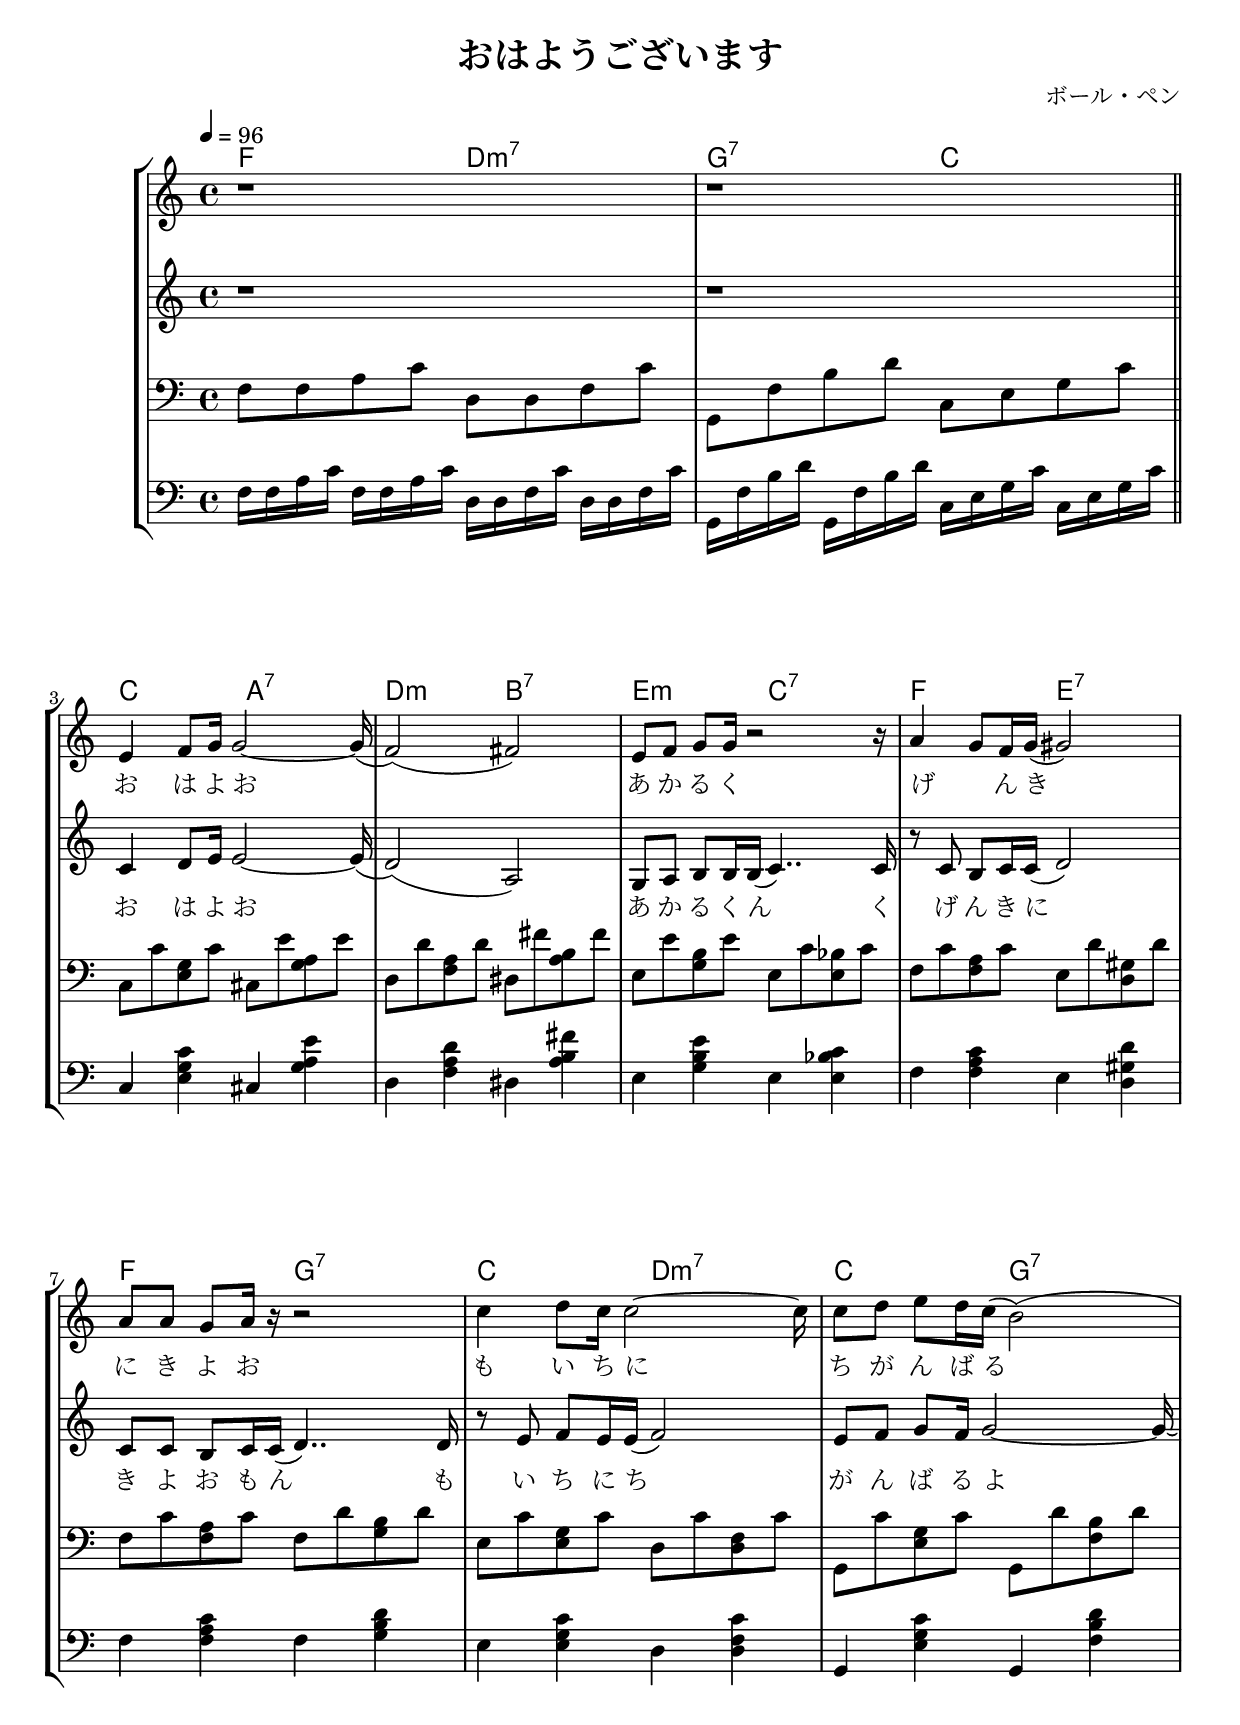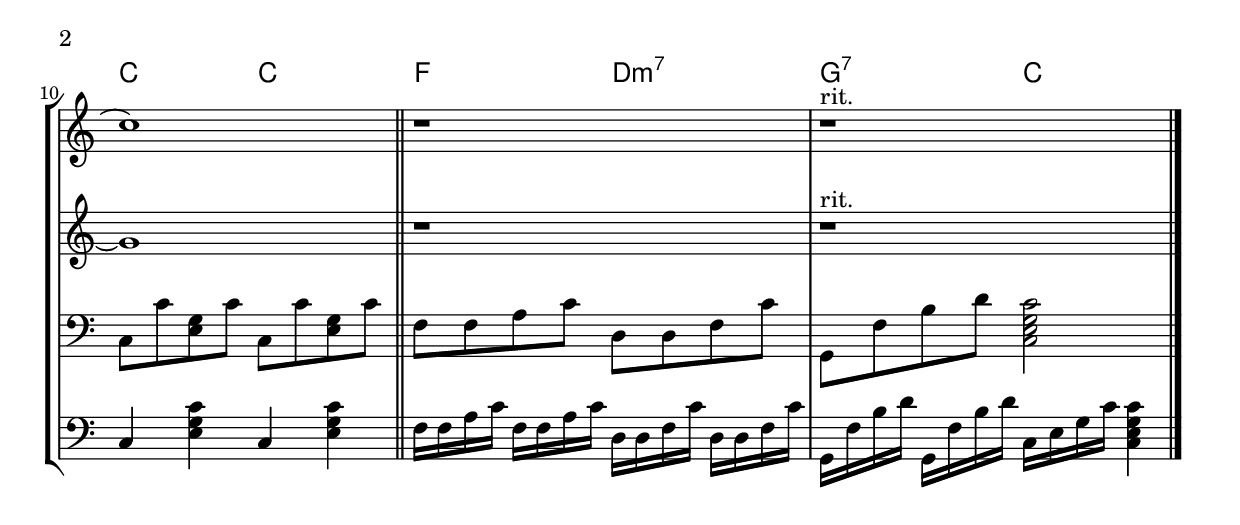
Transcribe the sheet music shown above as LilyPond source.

\version "2.12.1"

\header {
	title = \markup {おはようございます}
	composer = \markup \center-column {ボール・ペン}
}

harmony = \chordmode {
	f2 d:min7 g:7 c 

	c a:7 d:m b:7 e:m c:7 f e:7 f g:7 c d:min7 c g:7 c c 

	f d:min7 g:7 c 
}

melody = {
	\key c \major
	\tempo 4 = 96
	r1 | r1   
	\set Staff.midiInstrument = #"fss0.35"
	e'4  f'8  g'16  g'2~g'16 
	(f'2)  (fis'2) 
	e'8  f'8  g'8  g'16  r2~r16 
	a'4  g'8  f'16  g'16  (gis'2) 
	a'8  a'8  g'8  a'16  r16  r2 
	c''4  d''8  c''16  c''2~c''16 
	c''8  d''8  e''8  d''16  c''16  (b'2) 
	(c''1)
	r1 | r1^"rit." \bar "|."
}

words = \lyricmode {
	
	お  は  よ  お  あ  か  る  く  げ  ん  き  に  き  よ  お  も  い  ち  に  ち  が  ん  ば  る  よ  
	
}

secondmelody = {
	\key c \major
	\tempo 4 = 96
	r1 | r1   
	\set Staff.midiInstrument = #"mmi0.38"
	c'4  d'8  e'16  e'2~e'16 
	(d'2)  (a2) 
	g8  a8  b8  b16  b16  (c'4..)  c'16 
	r8  c'8  b8  c'16  c'16  (d'2) 
	c'8  c'8  b8  c'16  c'16  (d'4..)  d'16 
	r8  e'8  f'8  e'16  e'16  (f'2) 
	e'8  f'8  g'8  f'16  g'2~g'16~ 
	g'1
 	r1 | r1^"rit." \bar "|."
}

secondwords = \lyricmode {
	
	お  は  よ  お  あ  か  る  く  ん  く  げ  ん  き  に  き  よ  お  も  ん  も  い  ち  に  ち  が  ん  ば  る  よ  
	
}

tempochange = {
	\tempo 4 = 96
	r1 | r1 \bar "||"
	\tempo 4 = 96
	r1 | r1 | r1 | r1 | r1 | r1 | r1 | r1 \bar "||"
	\tempo 4 = 96
	r1 | \tempo 4 = 72 r2 \tempo 4 = 64 r2 \bar "|."
}

mainacc = {
	\clef bass
	\set Staff.midiInstrument = #"Electric Piano 1"
	\key c \major
	\tempo 4 = 96
	f8 f8 a8 c'8
	d8 d8 f8 c'8
	g,8 f8 b8 d'8
	c8 e8 g8 c'8
	\bar "||"

	\set Staff.midiInstrument = #"Harpsichord"
	c8 c' <e g> c'
	cis8 e' <g a> e'
	d8 d' <f a> d'
	dis8 fis' <a b> fis'
	e8 e' <g b> e'
	e8 c' <e bes> c'
	f8 c' <f a> c'
	e8 d' <d gis> d'
	f8 c' <f a> c'
	f8 d' <g b> d'
	e8 c' <e g> c'
	d8 c' <d f> c'
	g,8 c' <e g> c'
	g,8 d' <f b> d'
	c8 c' <e g> c'
	c8 c' <e g> c'
	\bar "||"

	\set Staff.midiInstrument = #"Acoustic Guitar (steel)"
	f8 f8 a8 c'8
	d8 d8 f8 c'8
	g,8 f8 b8 d'8
	<c e g c'>2
	\bar "|."
}

subacc = {
	\clef bass
	\set Staff.midiInstrument = #"Rock Organ"
	\key c \major
	\tempo 4 = 96
	f16 f a c' f f a c'
	d16 d f c' d d f c'
	g,16 f b d' g, f b d'
	c16 e g c' c e g c'
	\bar "||"

	\set Staff.midiInstrument = #"Rock Organ"
	c4 <e g c'>4
	cis4 <g a e'>4
	d4 <f a d'>4
	dis4 <a b fis'>4
	e4 <g b e'>4
	e4 <e bes c'>4
	f4 <f a c'>4
	e4 <d gis d'>4
	f4 <f a c'>4
	f4 <g b d'>4
	e4 <e g c'>4
	d4 <d f c'>4
	g,4 <e g c'>4
	g,4 <f b d'>4
	c4 <e g c'>4
	c4 <e g c'>4
	\bar "||"

	\set Staff.midiInstrument = #"Electric Guitar (clean)"
	f16 f a c' f f a c'
	d16 d f c' d d f c'
	g,16 f b d' g, f b d'
	c16 e g c' <c e g c'>4
	\bar "|."
}

percA = {
	\drummode {
	r1 |r1 \bar "||"
	cymr4 cymr4 cymr4 cymr4  |cymr4 cymr8 cymr16 cymr16 cymr4 cymr4  |cymr4 cymr4 cymr4 cymr4  |cymr4 cymr2.  |cymr4 cymr4 cymr4 cymr4  |cymr4 cymr8 cymr16 cymr16 cymr4 cymr4  |cymr4 cymr4 cymr4 cymr4  |cymr4 cymr2.  \bar "||"
	hh8 hh8 hh8 hh8 hh8 hh8 hh8 hh8  |r8 hh2. r8  \bar "|."
	}
}

percB = {
	\drummode {
	r1 |r1 \bar "||"
	r2 sn2  |r2 sn2  |r2 sn2  |r8 sn8 sn2.  |r2 sn2  |r2 sn2  |r2 sn2  |r8 sn8 sn2.  \bar "||"
	r4 sn8. sn8 sn8. sn8. sn16  |r4 sn2 sn4  \bar "|."
	}
}

percC = {
	\drummode {
	r1 |r1 \bar "||"
	bd2. r8 bd8  |bd2. r8 bd8  |bd2. r8 bd8  |bd4. bd8 bd4. bd8  |bd2. r8 bd8  |bd2. r8 bd8  |bd2. r8 bd8  |bd2 r8 bd4.  \bar "||"
	bd8 bd4 bd2 bd8  |bd8 bd4. bd4. bd8  \bar "|."
	}
}

percD = {
	\drummode {
	r1 |r1 \bar "||"
	r1 |r1 |r1 |r2 r8 tommh8 tommh4  |r1 |r1 |r1 |r8. tommh8. tommh2 r8  \bar "||"
	r1  |r2 r8 hho4.  \bar "|."
	}
}

percE = {
	\drummode {
	r1 |r1 \bar "||"
	r1 |r1 |r1 |r2. r8 toml8  |r1 |r1 |r1 |r2. toml8 toml8  \bar "||"
	r1 |cymc1  \bar "|."
	}
}

percF = {
	\drummode {
	r1 | r1 \bar "||"
	r1 |r1 |r1 |r1 |r1 |r1 |r1 |hho1  \bar "||"
	r1 |r4 r16 tommh16 tommh4. tommh4  \bar "|."
	}
}

percG = {
	\drummode {
	r1 | r1 \bar "||"
	r1 | r1 | r1 | r1 | r1 | r1 | r1 | r1 \bar "||"
	r1 |r4. r16 tomml4. tomml8.  \bar "|."
	}
}

percH = {
	\drummode {
	r1 | r1 \bar "||"
	r1 | r1 | r1 | r1 | r1 | r1 | r1 | r1 \bar "||"
	r1 |r2 r16 toml8 toml4 r16  \bar "|."
	}
}

percI = {
	\drummode {
	r1 | r1 \bar "||"
	r1 | r1 | r1 | r1 | r1 | r1 | r1 | r1 \bar "||"
	r1 |r2 r8 tomfh4 tomfh8  \bar "|."
	}
}

\score {
	<<
		\new StaffGroup <<
			\new ChordNames {\harmony}
			\new Voice = "melody" {\melody}
			\new Lyrics \lyricsto "melody" \words
			\new Voice = "secondmelody" {\secondmelody}
			\new Lyrics \lyricsto "secondmelody" \secondwords
			\new Staff = "mainacc" {\mainacc}
			\new Staff = "subacc" {\subacc}
		>>
	>>
	\layout { }
}
